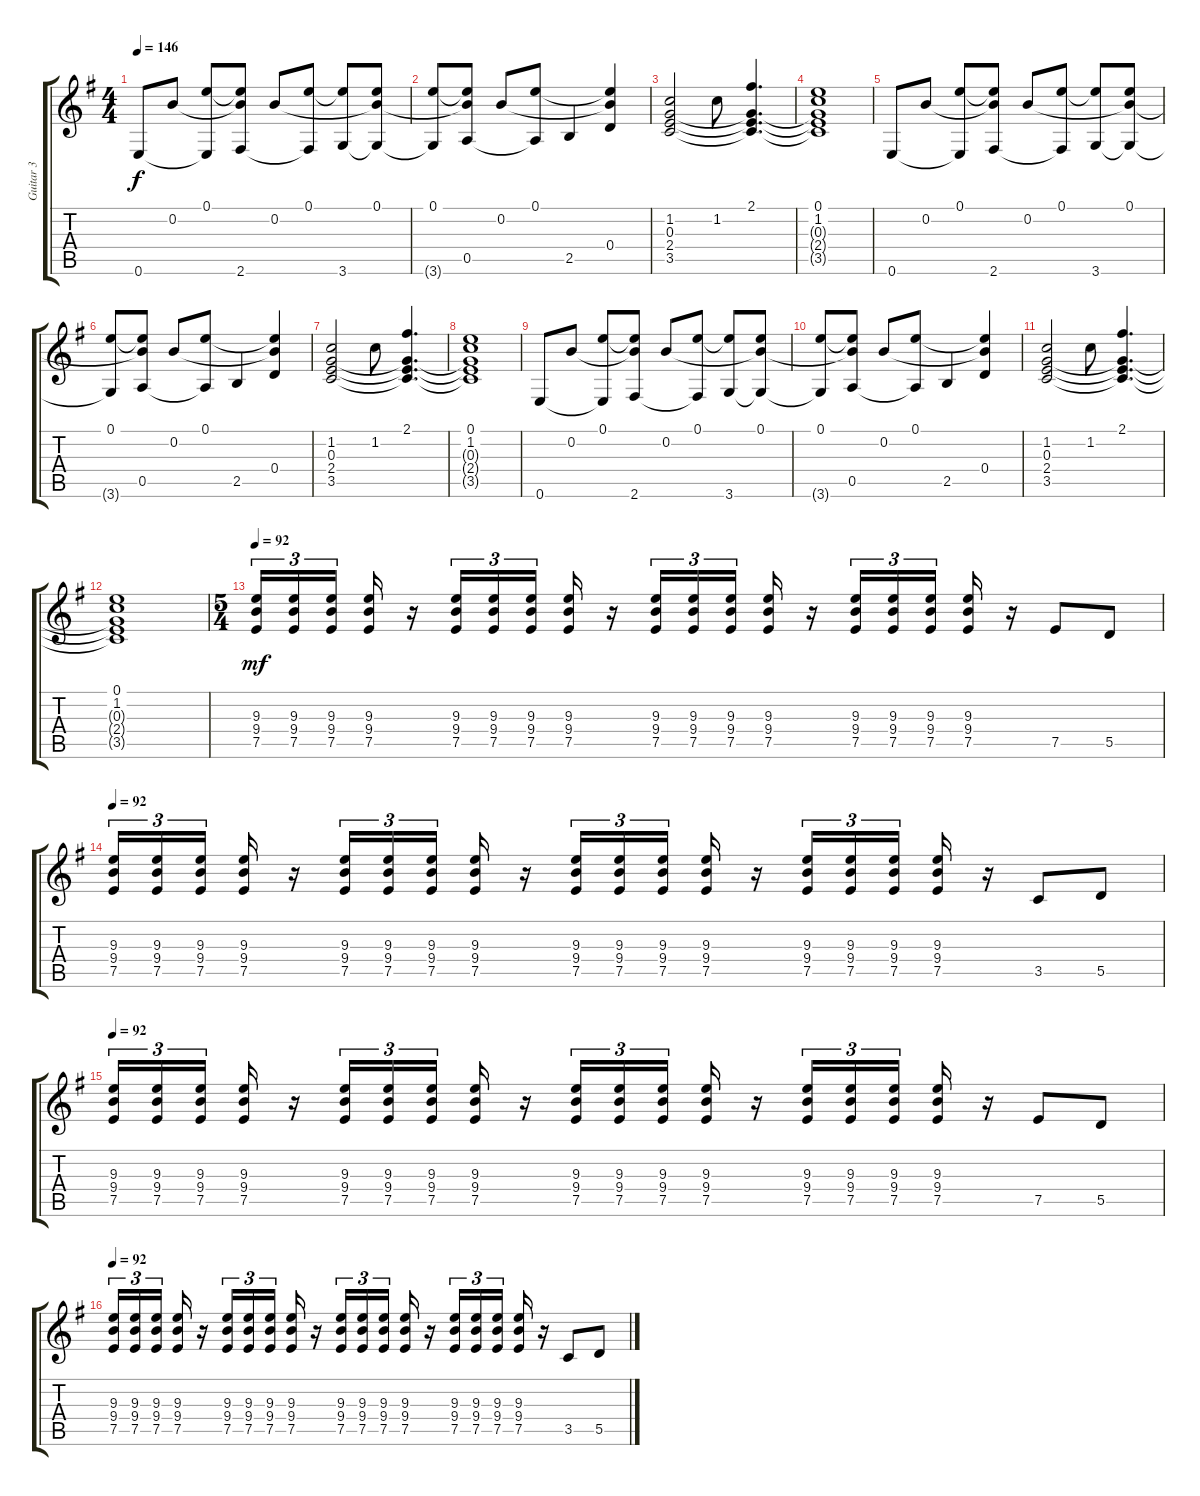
\track ("Guitar 3" "Guitar 3") {instrument overdrivenguitar}
\staff {score tabs}
\tuning (E4 B3 G3 D3 A2 E2) {hide}
\ts (4 4)
\tempo 146
\clef g2
\ks g
0.6.8{dy f} 0.2.8 (0.1 0.6{t}).8 (0.1{t} 0.2{t} 2.6).8 0.2.8 (0.1 2.6{t}).8 (0.1{t} 3.6).8 (0.1 0.2{t} 3.6{t}).8 |
(0.1 3.6{t}).8 (0.1{t} 0.2{t} 0.5).8 0.2.8 (0.1 0.5{t}).8 2.5.4 (0.1{t} 0.2{t} 0.4).4 |
(1.2 0.3 2.4 3.5).2 1.2.8 (2.1 0.3{t} 2.4{t} 3.5{t}).4{d} |
(0.1 1.2 0.3{t} 2.4{t} 3.5{t}).1 |
0.6.8 0.2.8 (0.1 0.6{t}).8 (0.1{t} 0.2{t} 2.6).8 0.2.8 (0.1 2.6{t}).8 (0.1{t} 3.6).8 (0.1 0.2{t} 3.6{t}).8 |
(0.1 3.6{t}).8 (0.1{t} 0.2{t} 0.5).8 0.2.8 (0.1 0.5{t}).8 2.5.4 (0.1{t} 0.2{t} 0.4).4 |
(1.2 0.3 2.4 3.5).2 1.2.8 (2.1 0.3{t} 2.4{t} 3.5{t}).4{d} |
(0.1 1.2 0.3{t} 2.4{t} 3.5{t}).1 |
0.6.8 0.2.8 (0.1 0.6{t}).8 (0.1{t} 0.2{t} 2.6).8 0.2.8 (0.1 2.6{t}).8 (0.1{t} 3.6).8 (0.1 0.2{t} 3.6{t}).8 |
(0.1 3.6{t}).8 (0.1{t} 0.2{t} 0.5).8 0.2.8 (0.1 0.5{t}).8 2.5.4 (0.1{t} 0.2{t} 0.4).4 |
(1.2 0.3 2.4 3.5).2 1.2.8 (2.1 0.3{t} 2.4{t} 3.5{t}).4{d} |
(0.1 1.2 0.3{t} 2.4{t} 3.5{t}).1 |
\ts (5 4)
\tempo 92
(9.3 9.4 7.5).16{tu (3 2) dy mf} (9.3 9.4 7.5).16{tu (3 2)} (9.3 9.4 7.5).16{tu (3 2) beam splitsecondary} (9.3 9.4 7.5).16 r.16 (9.3 9.4 7.5).16{tu (3 2)} (9.3 9.4 7.5).16{tu (3 2)} (9.3 9.4 7.5).16{tu (3 2) beam splitsecondary} (9.3 9.4 7.5).16 r.16 (9.3 9.4 7.5).16{tu (3 2)} (9.3 9.4 7.5).16{tu (3 2)} (9.3 9.4 7.5).16{tu (3 2) beam splitsecondary} (9.3 9.4 7.5).16 r.16 (9.3 9.4 7.5).16{tu (3 2)} (9.3 9.4 7.5).16{tu (3 2)} (9.3 9.4 7.5).16{tu (3 2) beam splitsecondary} (9.3 9.4 7.5).16 r.16 7.5.8 5.5.8 |
\tempo 92
(9.3 9.4 7.5).16{tu (3 2)} (9.3 9.4 7.5).16{tu (3 2)} (9.3 9.4 7.5).16{tu (3 2) beam splitsecondary} (9.3 9.4 7.5).16 r.16 (9.3 9.4 7.5).16{tu (3 2)} (9.3 9.4 7.5).16{tu (3 2)} (9.3 9.4 7.5).16{tu (3 2) beam splitsecondary} (9.3 9.4 7.5).16 r.16 (9.3 9.4 7.5).16{tu (3 2)} (9.3 9.4 7.5).16{tu (3 2)} (9.3 9.4 7.5).16{tu (3 2) beam splitsecondary} (9.3 9.4 7.5).16 r.16 (9.3 9.4 7.5).16{tu (3 2)} (9.3 9.4 7.5).16{tu (3 2)} (9.3 9.4 7.5).16{tu (3 2) beam splitsecondary} (9.3 9.4 7.5).16 r.16 3.5.8 5.5.8 |
\tempo 92
(9.3 9.4 7.5).16{tu (3 2)} (9.3 9.4 7.5).16{tu (3 2)} (9.3 9.4 7.5).16{tu (3 2) beam splitsecondary} (9.3 9.4 7.5).16 r.16 (9.3 9.4 7.5).16{tu (3 2)} (9.3 9.4 7.5).16{tu (3 2)} (9.3 9.4 7.5).16{tu (3 2) beam splitsecondary} (9.3 9.4 7.5).16 r.16 (9.3 9.4 7.5).16{tu (3 2)} (9.3 9.4 7.5).16{tu (3 2)} (9.3 9.4 7.5).16{tu (3 2) beam splitsecondary} (9.3 9.4 7.5).16 r.16 (9.3 9.4 7.5).16{tu (3 2)} (9.3 9.4 7.5).16{tu (3 2)} (9.3 9.4 7.5).16{tu (3 2) beam splitsecondary} (9.3 9.4 7.5).16 r.16 7.5.8 5.5.8 |
\tempo 92
(9.3 9.4 7.5).16{tu (3 2)} (9.3 9.4 7.5).16{tu (3 2)} (9.3 9.4 7.5).16{tu (3 2) beam splitsecondary} (9.3 9.4 7.5).16 r.16 (9.3 9.4 7.5).16{tu (3 2)} (9.3 9.4 7.5).16{tu (3 2)} (9.3 9.4 7.5).16{tu (3 2) beam splitsecondary} (9.3 9.4 7.5).16 r.16 (9.3 9.4 7.5).16{tu (3 2)} (9.3 9.4 7.5).16{tu (3 2)} (9.3 9.4 7.5).16{tu (3 2) beam splitsecondary} (9.3 9.4 7.5).16 r.16 (9.3 9.4 7.5).16{tu (3 2)} (9.3 9.4 7.5).16{tu (3 2)} (9.3 9.4 7.5).16{tu (3 2) beam splitsecondary} (9.3 9.4 7.5).16 r.16 3.5.8 5.5.8
